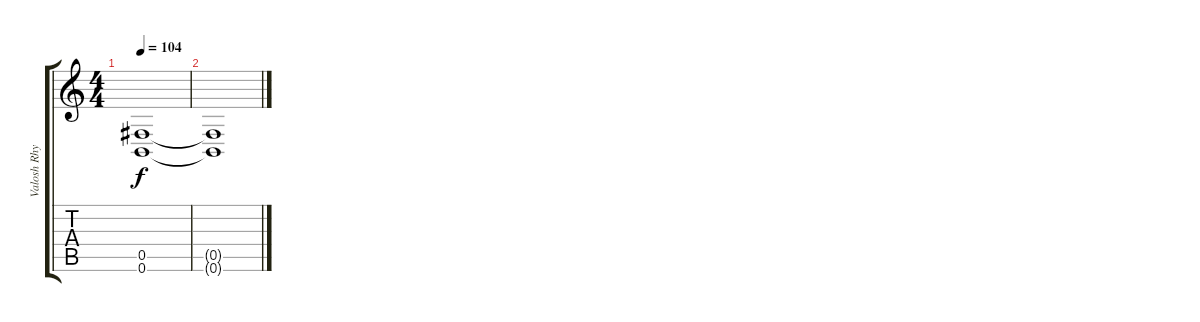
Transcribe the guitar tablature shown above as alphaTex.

\track ("Valosh Rhythm" "Valosh Rhy") {instrument distortionguitar}
\staff {score tabs}
\tuning (Db4 Ab3 E3 B2 Gb2 B1) {hide}
\ts (4 4)
\tempo 104
\clef g2
\ks c
(0.5{t} 0.6{t}).1{dy f} |
(0.5{t} 0.6{t}).1
